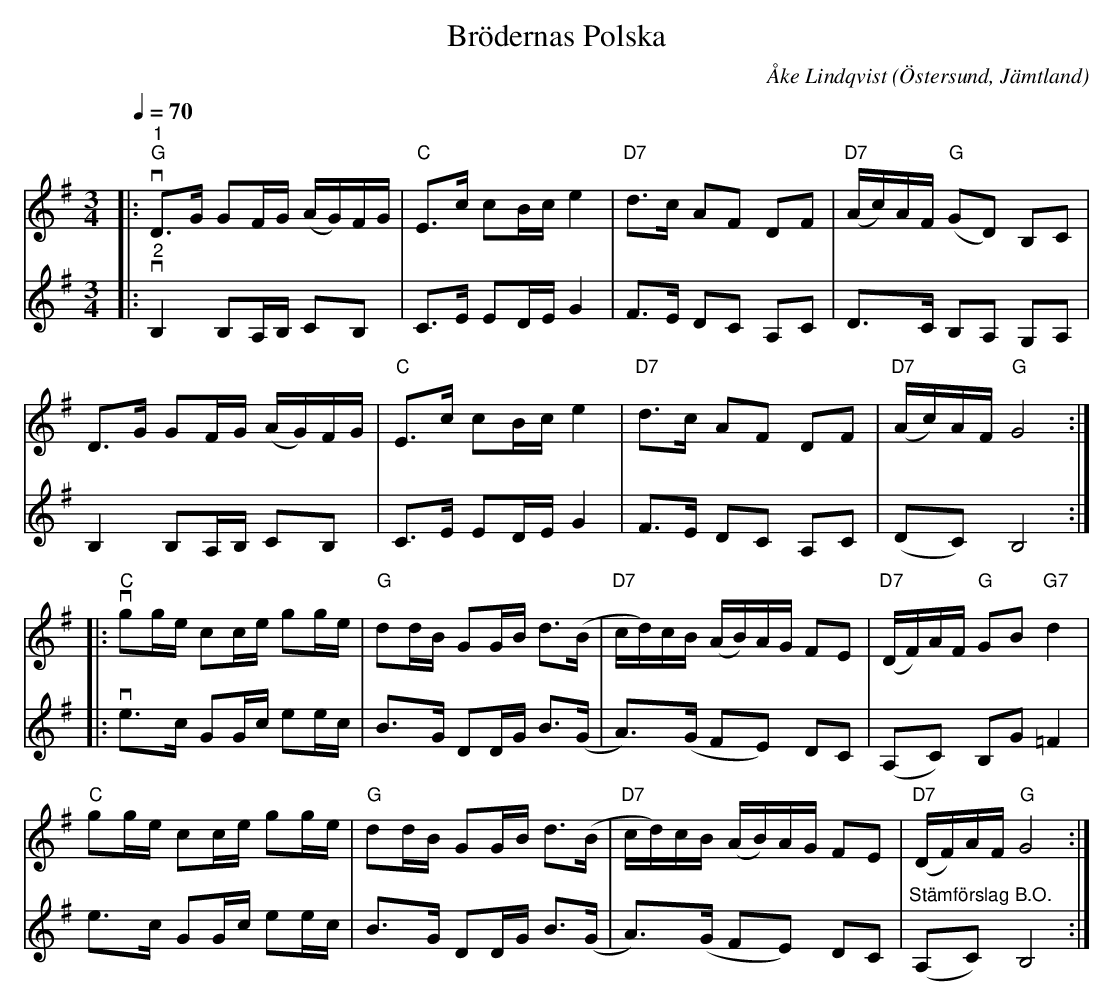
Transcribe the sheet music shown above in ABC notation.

X:1
T:Brödernas Polska
C:Åke Lindqvist
O:Östersund, Jämtland
L:1/8
Q:1/4=70
M:3/4
K:G
V:1
|:"^1"v"G" D>G GF/G/ (A/G/)F/G/ |"C" E>c cB/c/ e2 |"D7" d>c AF DF | "D7" (A/c/)A/F/ "G" (GD) B,C |
D>G GF/G/ (A/G/)F/G/ |"C" E>c cB/c/ e2 |"D7" d>c AF DF | "D7" (A/c/)A/F/"G" G4 ::
v "C"gg/e/ cc/e/ gg/e/ |"G" dd/B/ GG/B/ d>(B | "D7" c/d/)c/B/ (A/B/)A/G/ FE |"D7" (D/F/)A/F/ "G"GB "G7" d2 |
"C"gg/e/ cc/e/ gg/e/ |"G" dd/B/ GG/B/ d>(B | "D7" c/d/)c/B/ (A/B/)A/G/ FE |"D7" (D/F/)A/F/"G" G4 :|
V:2
|:"^2"v B,2 B,A,/B,/ CB, | C>E ED/E/ G2 | F>E DC A,C | D>C B,A, G,A, |
B,2 B,A,/B,/ CB, | C>E ED/E/ G2 | F>E DC A,C | (DC) B,4 ::
v e>c GG/c/ ee/c/ | B>G DD/G/ B>(G | A>)(G FE) DC |  (A,C) B,G =F2 |
 e>c GG/c/ ee/c/ | B>G DD/G/ B>(G | A>)(G FE) DC |"^Stämförslag B.O." (A,C) B,4 :|
